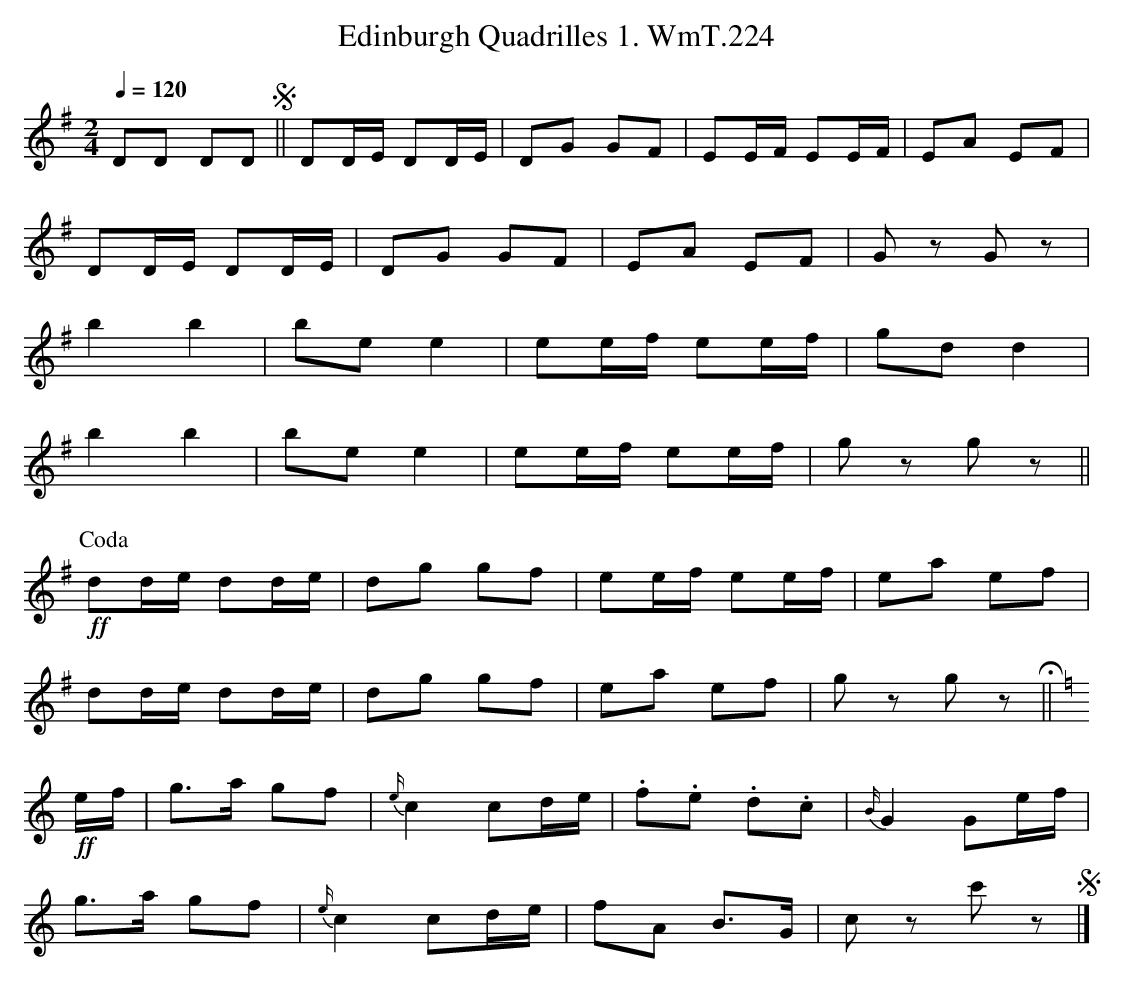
X:1
T:Edinburgh Quadrilles 1. WmT.224
M:2/4
L:1/8
Q:1/4=120
K:G
DD DD S||DD/E/ DD/E/|DG GF|EE/F/ EE/F/|EA EF|
DD/E/ DD/E/|DG GF|EA EF|Gz Gz|
b2b2|be e2|ee/f/ ee/f/|gd d2|
b2b2|be e2|ee/f/ ee/f/|gz gz||
P:Coda
!ff!dd/e/ dd/e/|dg gf|ee/f/ ee/f/|ea ef|
dd/e/ dd/e/|dg gf|ea ef|gz gz H||
K:C
!ff!e/f/|g>a gf|{e/}c2 cd/e/|.f.e .d.c|{B/}G2 Ge/f/|
g>a gf|{e/}c2 cd/e/|fA B>G|cz c'z S|]
